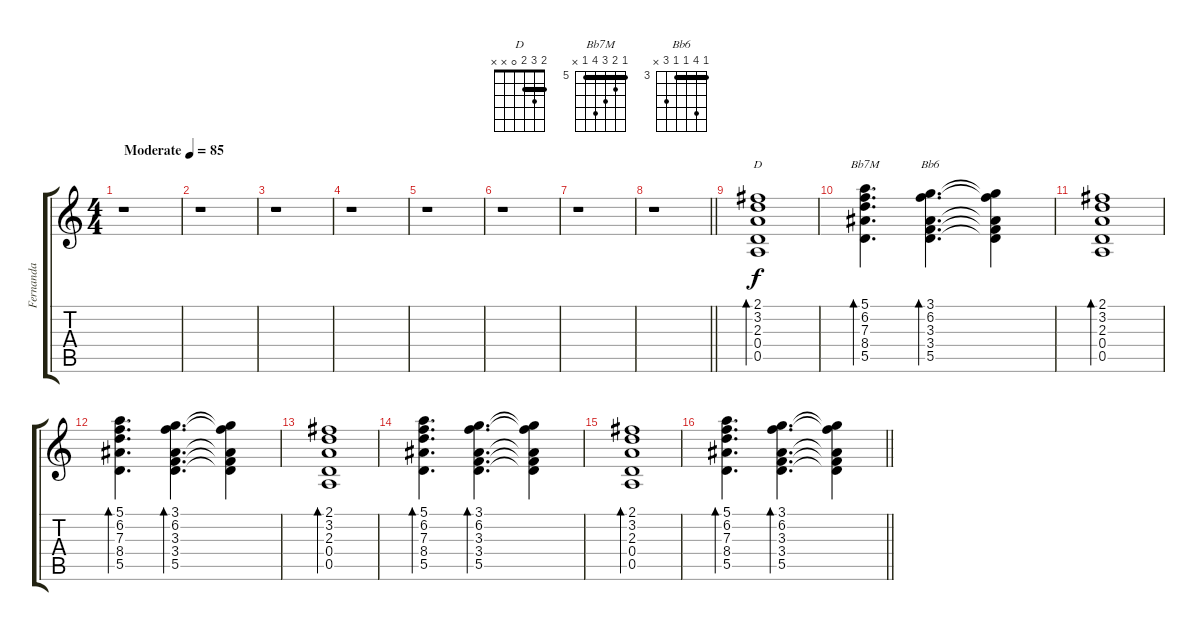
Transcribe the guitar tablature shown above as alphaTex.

\track ("Fernanda" "Fernanda") {instrument electricguitarclean}
\staff {score tabs}
\tuning (E4 B3 G3 D3 A2 E2) {hide}
\chord ("D" 2 3 2 0 x x) {barre 2}
\chord ("Bb7M" 5 6 7 8 5 x) {firstfret 5 barre 5}
\chord ("Bb6" 3 6 3 3 5 x) {firstfret 3 barre 3}
\ts (4 4)
\tempo (85 "Moderate")
\clef g2
\ks c
r.1{dy f instrument electricguitarclean} |
r.1 |
r.1 |
r.1 |
r.1 |
r.1 |
r.1 |
\barLineRight lightlight
r.1 |
(2.1 3.2 2.3 0.4 0.5).1{bd 120 ch "D"} |
(5.1 6.2 7.3 8.4 5.5).4{d bd 120 ch "Bb7M"} (3.1 6.2 3.3 3.4 5.5).4{d bd 120 ch "Bb6"} (3.1{t} 6.2{t} 3.3{t} 3.4{t} 5.5{t}).4 |
(2.1 3.2 2.3 0.4 0.5).1{bd 120} |
(5.1 6.2 7.3 8.4 5.5).4{d bd 120} (3.1 6.2 3.3 3.4 5.5).4{d bd 120} (3.1{t} 6.2{t} 3.3{t} 3.4{t} 5.5{t}).4 |
(2.1 3.2 2.3 0.4 0.5).1{bd 120} |
(5.1 6.2 7.3 8.4 5.5).4{d bd 120} (3.1 6.2 3.3 3.4 5.5).4{d bd 120} (3.1{t} 6.2{t} 3.3{t} 3.4{t} 5.5{t}).4 |
(2.1 3.2 2.3 0.4 0.5).1{bd 120} |
\barLineRight lightlight
(5.1 6.2 7.3 8.4 5.5).4{d bd 120} (3.1 6.2 3.3 3.4 5.5).4{d bd 120} (3.1{t} 6.2{t} 3.3{t} 3.4{t} 5.5{t}).4
